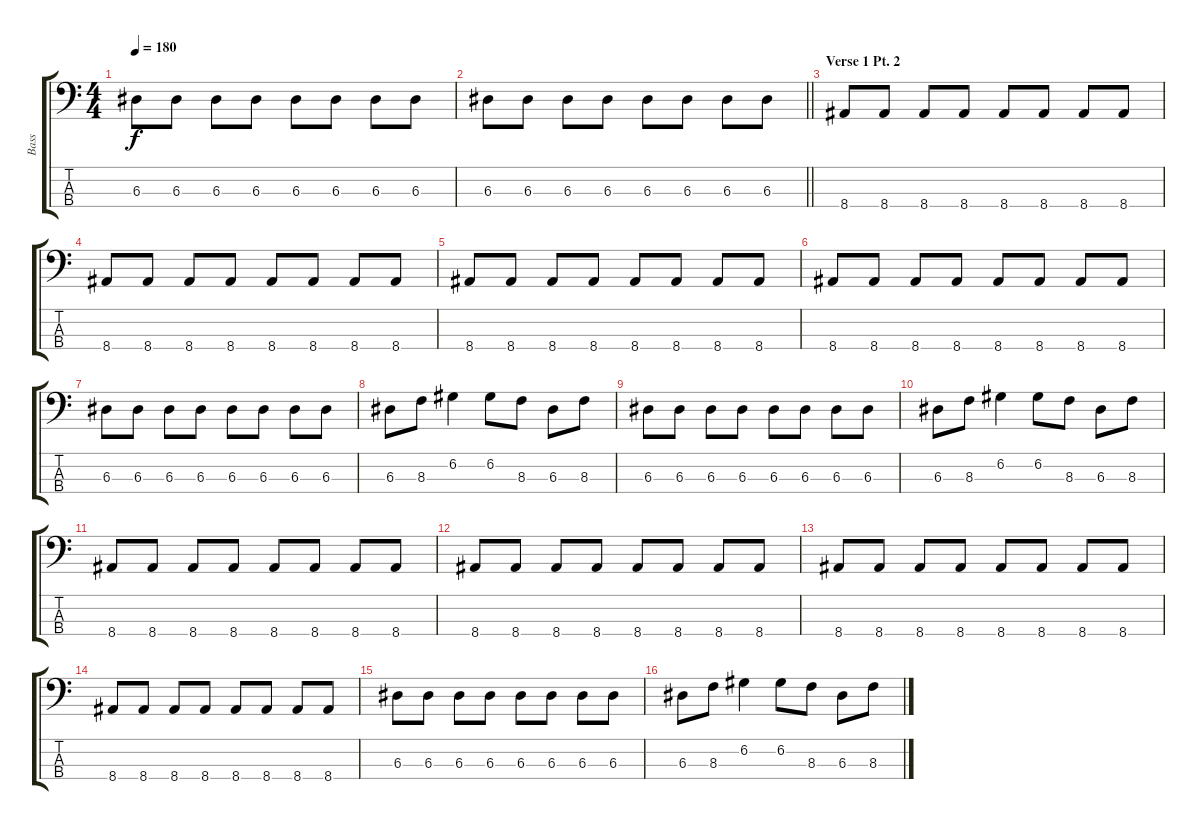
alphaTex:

\track ("Bass" "Bass") {instrument electricbassfinger}
\staff {score tabs}
\tuning (G2 D2 A1 D1) {hide}
\ts (4 4)
\tempo 180
\clef f4
\ks c
6.3.8{dy f} 6.3.8 6.3.8 6.3.8 6.3.8 6.3.8 6.3.8 6.3.8 |
\barLineRight lightlight
6.3.8 6.3.8 6.3.8 6.3.8 6.3.8 6.3.8 6.3.8 6.3.8 |
\section ("" "Verse 1 Pt. 2")
8.4.8 8.4.8 8.4.8 8.4.8 8.4.8 8.4.8 8.4.8 8.4.8 |
8.4.8 8.4.8 8.4.8 8.4.8 8.4.8 8.4.8 8.4.8 8.4.8 |
8.4.8 8.4.8 8.4.8 8.4.8 8.4.8 8.4.8 8.4.8 8.4.8 |
8.4.8 8.4.8 8.4.8 8.4.8 8.4.8 8.4.8 8.4.8 8.4.8 |
6.3.8 6.3.8 6.3.8 6.3.8 6.3.8 6.3.8 6.3.8 6.3.8 |
6.3.8 8.3.8 6.2.4 6.2.8 8.3.8 6.3.8 8.3.8 |
6.3.8 6.3.8 6.3.8 6.3.8 6.3.8 6.3.8 6.3.8 6.3.8 |
6.3.8 8.3.8 6.2.4 6.2.8 8.3.8 6.3.8 8.3.8 |
8.4.8 8.4.8 8.4.8 8.4.8 8.4.8 8.4.8 8.4.8 8.4.8 |
8.4.8 8.4.8 8.4.8 8.4.8 8.4.8 8.4.8 8.4.8 8.4.8 |
8.4.8 8.4.8 8.4.8 8.4.8 8.4.8 8.4.8 8.4.8 8.4.8 |
8.4.8 8.4.8 8.4.8 8.4.8 8.4.8 8.4.8 8.4.8 8.4.8 |
6.3.8 6.3.8 6.3.8 6.3.8 6.3.8 6.3.8 6.3.8 6.3.8 |
6.3.8 8.3.8 6.2.4 6.2.8 8.3.8 6.3.8 8.3.8
